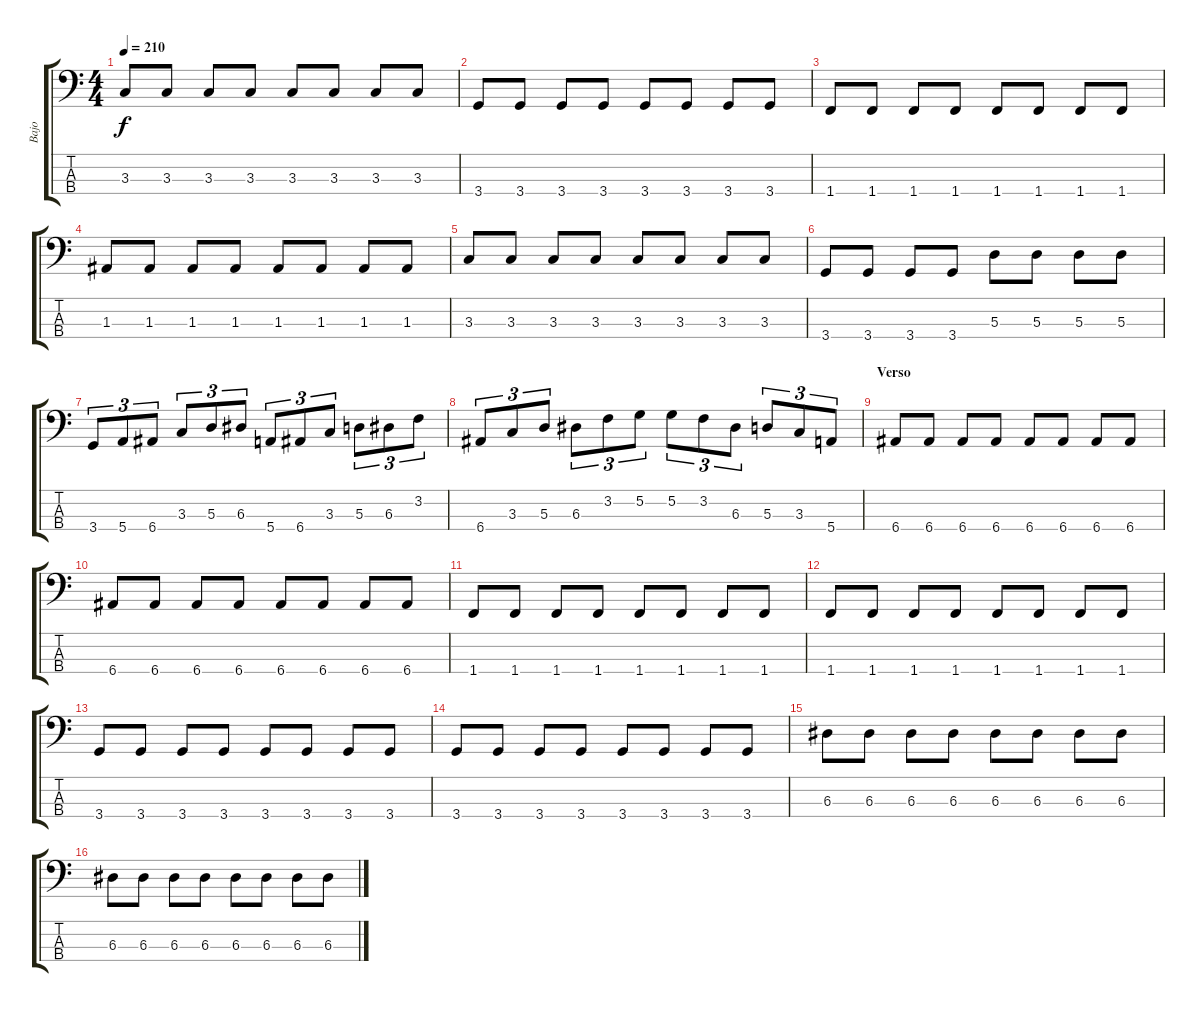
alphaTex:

\track ("Bajo" "Bajo") {instrument electricbassfinger}
\staff {score tabs}
\tuning (G2 D2 A1 E1) {hide}
\ts (4 4)
\tempo 210
\clef f4
\ks c
3.3.8{dy f} 3.3.8 3.3.8 3.3.8 3.3.8 3.3.8 3.3.8 3.3.8 |
3.4.8 3.4.8 3.4.8 3.4.8 3.4.8 3.4.8 3.4.8 3.4.8 |
1.4.8 1.4.8 1.4.8 1.4.8 1.4.8 1.4.8 1.4.8 1.4.8 |
1.3.8 1.3.8 1.3.8 1.3.8 1.3.8 1.3.8 1.3.8 1.3.8 |
3.3.8 3.3.8 3.3.8 3.3.8 3.3.8 3.3.8 3.3.8 3.3.8 |
3.4.8 3.4.8 3.4.8 3.4.8 5.3.8 5.3.8 5.3.8 5.3.8 |
3.4.8{tu (3 2)} 5.4.8{tu (3 2)} 6.4.8{tu (3 2)} 3.3.8{tu (3 2)} 5.3.8{tu (3 2)} 6.3.8{tu (3 2)} 5.4.8{tu (3 2)} 6.4.8{tu (3 2)} 3.3.8{tu (3 2)} 5.3.8{tu (3 2)} 6.3.8{tu (3 2)} 3.2.8{tu (3 2)} |
6.4.8{tu (3 2)} 3.3.8{tu (3 2)} 5.3.8{tu (3 2)} 6.3.8{tu (3 2)} 3.2.8{tu (3 2)} 5.2.8{tu (3 2)} 5.2.8{tu (3 2)} 3.2.8{tu (3 2)} 6.3.8{tu (3 2)} 5.3.8{tu (3 2)} 3.3.8{tu (3 2)} 5.4.8{tu (3 2)} |
\section ("" "Verso")
6.4.8 6.4.8 6.4.8 6.4.8 6.4.8 6.4.8 6.4.8 6.4.8 |
6.4.8 6.4.8 6.4.8 6.4.8 6.4.8 6.4.8 6.4.8 6.4.8 |
1.4.8 1.4.8 1.4.8 1.4.8 1.4.8 1.4.8 1.4.8 1.4.8 |
1.4.8 1.4.8 1.4.8 1.4.8 1.4.8 1.4.8 1.4.8 1.4.8 |
3.4.8 3.4.8 3.4.8 3.4.8 3.4.8 3.4.8 3.4.8 3.4.8 |
3.4.8 3.4.8 3.4.8 3.4.8 3.4.8 3.4.8 3.4.8 3.4.8 |
6.3.8 6.3.8 6.3.8 6.3.8 6.3.8 6.3.8 6.3.8 6.3.8 |
6.3.8 6.3.8 6.3.8 6.3.8 6.3.8 6.3.8 6.3.8 6.3.8
